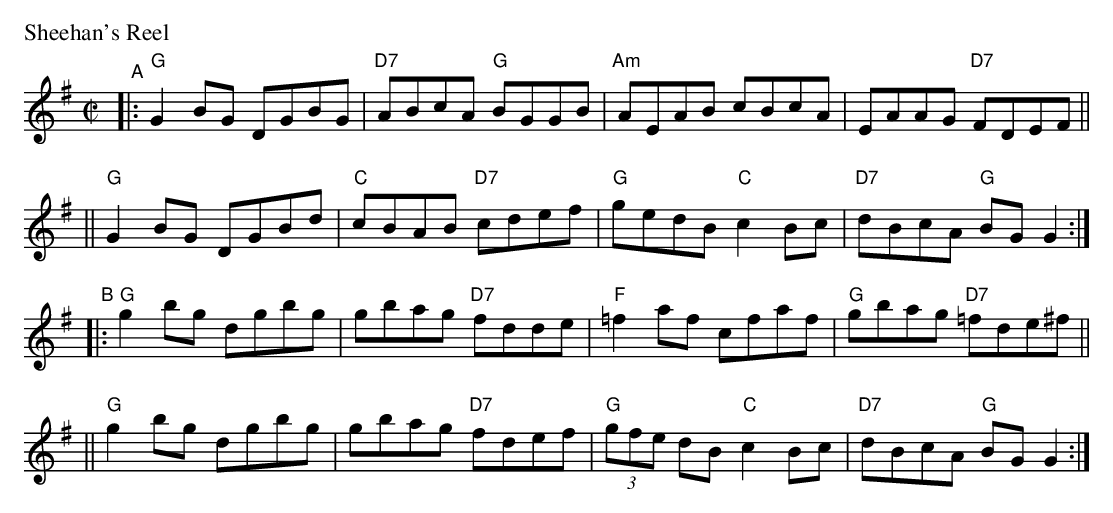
X:1
M: C|
L: 1/8
P: Sheehan's Reel
K:G
"^A"\
|: "G"G2BG DGBG | "D7"ABcA  "G"BGGB | "Am"AEAB    cBcA |     EAAG "D7"FDEF ||
|| "G"G2BG DGBd |  "C"cBAB "D7"cdef |  "G"gedB "C"c2Bc | "D7"dBcA  "G"BGG2 :|
"^B"\
|: "G"g2bg dgbg | gbag "D7"fdde | "F"=f2af       cfaf |  "G"gbag "D7"=fde^f ||
|| "G"g2bg dgbg | gbag "D7"fdef | "G"(3gfe dB "C"c2Bc | "D7"dBcA  "G" BGG2 :|
